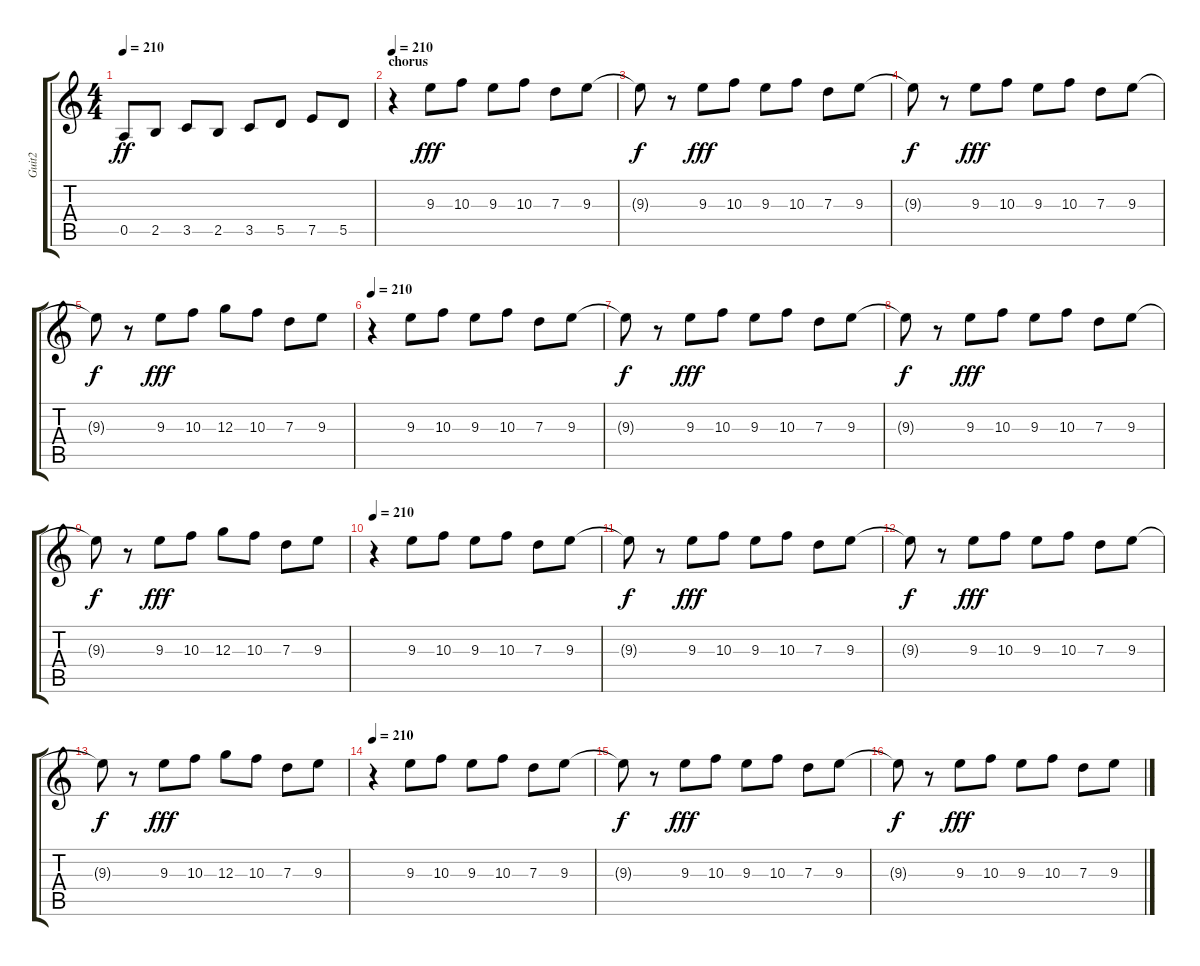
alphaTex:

\track ("Guit2" "Guit2") {instrument overdrivenguitar}
\staff {score tabs}
\tuning (E4 B3 G3 D3 A2 E2) {hide}
\ts (4 4)
\tempo 210
\clef g2
\ks c
0.5.8{dy ff} 2.5.8 3.5.8 2.5.8 3.5.8 5.5.8 7.5.8 5.5.8 |
\section ("" "chorus")
\tempo 210
r.4 9.3.8{dy fff} 10.3.8 9.3.8 10.3.8 7.3.8 9.3.8 |
9.3{t}.8{dy f} r.8 9.3.8{dy fff} 10.3.8 9.3.8 10.3.8 7.3.8 9.3.8 |
9.3{t}.8{dy f} r.8 9.3.8{dy fff} 10.3.8 9.3.8 10.3.8 7.3.8 9.3.8 |
9.3{t}.8{dy f} r.8 9.3.8{dy fff} 10.3.8 12.3.8 10.3.8 7.3.8 9.3.8 |
\tempo 210
r.4 9.3.8 10.3.8 9.3.8 10.3.8 7.3.8 9.3.8 |
9.3{t}.8{dy f} r.8 9.3.8{dy fff} 10.3.8 9.3.8 10.3.8 7.3.8 9.3.8 |
9.3{t}.8{dy f} r.8 9.3.8{dy fff} 10.3.8 9.3.8 10.3.8 7.3.8 9.3.8 |
9.3{t}.8{dy f} r.8 9.3.8{dy fff} 10.3.8 12.3.8 10.3.8 7.3.8 9.3.8 |
\tempo 210
r.4 9.3.8 10.3.8 9.3.8 10.3.8 7.3.8 9.3.8 |
9.3{t}.8{dy f} r.8 9.3.8{dy fff} 10.3.8 9.3.8 10.3.8 7.3.8 9.3.8 |
9.3{t}.8{dy f} r.8 9.3.8{dy fff} 10.3.8 9.3.8 10.3.8 7.3.8 9.3.8 |
9.3{t}.8{dy f} r.8 9.3.8{dy fff} 10.3.8 12.3.8 10.3.8 7.3.8 9.3.8 |
\tempo 210
r.4 9.3.8 10.3.8 9.3.8 10.3.8 7.3.8 9.3.8 |
9.3{t}.8{dy f} r.8 9.3.8{dy fff} 10.3.8 9.3.8 10.3.8 7.3.8 9.3.8 |
9.3{t}.8{dy f} r.8 9.3.8{dy fff} 10.3.8 9.3.8 10.3.8 7.3.8 9.3.8
